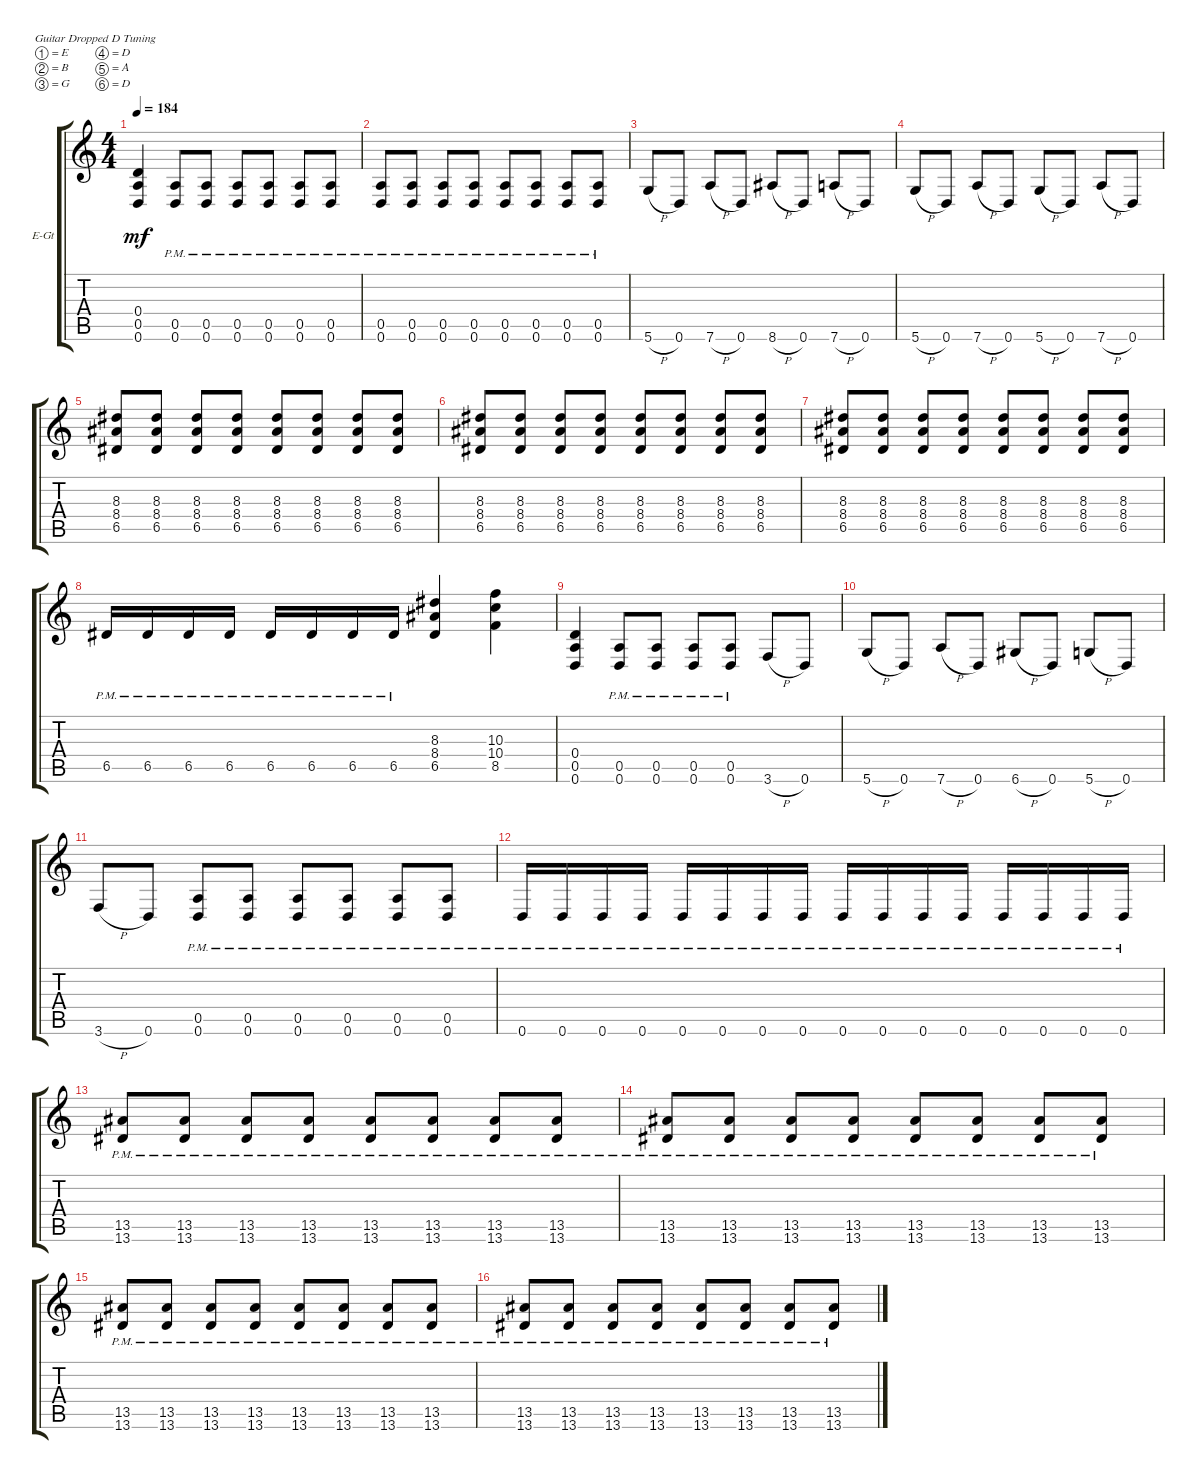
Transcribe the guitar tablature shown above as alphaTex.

\defaultSystemsLayout 4
\bracketExtendMode groupsimilarinstruments
\firstSystemTrackNameOrientation horizontal
\otherSystemsTrackNameOrientation horizontal
\track ("Zachy Vengeance (Rhythm)" "E-Gt") {instrument distortionguitar}
\staff {score tabs}
\tuning (E4 B3 G3 D3 A2 D2)
\ts (4 4)
\tempo 184
\clef g2
\ks c
(0.6 0.5 0.4).4{dy mf} (0.6{pm} 0.5{pm}).8 (0.5{pm} 0.6{pm}).8 (0.6{pm} 0.5{pm}).8 (0.5{pm} 0.6{pm}).8 (0.6{pm} 0.5{pm}).8 (0.5{pm} 0.6{pm}).8 |
(0.6{pm} 0.5{pm}).8 (0.5{pm} 0.6{pm}).8 (0.6{pm} 0.5{pm}).8 (0.5{pm} 0.6{pm}).8 (0.6{pm} 0.5{pm}).8 (0.5{pm} 0.6{pm}).8 (0.6{pm} 0.5{pm}).8 (0.5{pm} 0.6{pm}).8 |
5.6{h}.8 0.6.8 7.6{h}.8 0.6.8 8.6{h}.8 0.6.8 7.6{h}.8 0.6.8 |
5.6{h}.8 0.6.8 7.6{h}.8 0.6.8 5.6{h}.8 0.6.8 7.6{h}.8 0.6.8 |
(6.5 8.4 8.3).8 (8.3 8.4 6.5).8 (6.5 8.4 8.3).8 (8.3 8.4 6.5).8 (6.5 8.4 8.3).8 (8.3 8.4 6.5).8 (6.5 8.4 8.3).8 (8.3 8.4 6.5).8 |
(6.5 8.4 8.3).8 (8.3 8.4 6.5).8 (6.5 8.4 8.3).8 (8.3 8.4 6.5).8 (6.5 8.4 8.3).8 (8.3 8.4 6.5).8 (6.5 8.4 8.3).8 (8.3 8.4 6.5).8 |
(6.5 8.4 8.3).8 (8.3 8.4 6.5).8 (6.5 8.4 8.3).8 (8.3 8.4 6.5).8 (6.5 8.4 8.3).8 (8.3 8.4 6.5).8 (6.5 8.4 8.3).8 (8.3 8.4 6.5).8 |
6.5{pm}.16 6.5{pm}.16 6.5{pm}.16 6.5{pm}.16 6.5{pm}.16 6.5{pm}.16 6.5{pm}.16 6.5{pm}.16 (6.5 8.4 8.3).4 (10.3 10.4 8.5).4 |
(0.6 0.5 0.4).4 (0.6{pm} 0.5{pm}).8 (0.5{pm} 0.6{pm}).8 (0.6{pm} 0.5{pm}).8 (0.5{pm} 0.6{pm}).8 3.6{h}.8 0.6.8 |
5.6{h}.8 0.6.8 7.6{h}.8 0.6.8 6.6{h}.8 0.6.8 5.6{h}.8 0.6.8 |
3.6{h}.8 0.6.8 (0.6{pm} 0.5{pm}).8 (0.5{pm} 0.6{pm}).8 (0.6{pm} 0.5{pm}).8 (0.5{pm} 0.6{pm}).8 (0.6{pm} 0.5{pm}).8 (0.5{pm} 0.6{pm}).8 |
0.6{pm}.16 0.6{pm}.16 0.6{pm}.16 0.6{pm}.16 0.6{pm}.16 0.6{pm}.16 0.6{pm}.16 0.6{pm}.16 0.6{pm}.16 0.6{pm}.16 0.6{pm}.16 0.6{pm}.16 0.6{pm}.16 0.6{pm}.16 0.6{pm}.16 0.6{pm}.16 |
(13.6{pm} 13.5{pm}).8 (13.6{pm} 13.5{pm}).8 (13.5{pm} 13.6{pm}).8 (13.6{pm} 13.5{pm}).8 (13.5{pm} 13.6{pm}).8 (13.6{pm} 13.5{pm}).8 (13.5{pm} 13.6{pm}).8 (13.6{pm} 13.5{pm}).8 |
(13.6{pm} 13.5{pm}).8 (13.6{pm} 13.5{pm}).8 (13.5{pm} 13.6{pm}).8 (13.6{pm} 13.5{pm}).8 (13.5{pm} 13.6{pm}).8 (13.6{pm} 13.5{pm}).8 (13.5{pm} 13.6{pm}).8 (13.6{pm} 13.5{pm}).8 |
(13.6{pm} 13.5{pm}).8 (13.6{pm} 13.5{pm}).8 (13.5{pm} 13.6{pm}).8 (13.6{pm} 13.5{pm}).8 (13.5{pm} 13.6{pm}).8 (13.6{pm} 13.5{pm}).8 (13.5{pm} 13.6{pm}).8 (13.6{pm} 13.5{pm}).8 |
(13.6{pm} 13.5{pm}).8 (13.6{pm} 13.5{pm}).8 (13.5{pm} 13.6{pm}).8 (13.6{pm} 13.5{pm}).8 (13.5{pm} 13.6{pm}).8 (13.6{pm} 13.5{pm}).8 (13.5{pm} 13.6{pm}).8 (13.6{pm} 13.5{pm}).8
